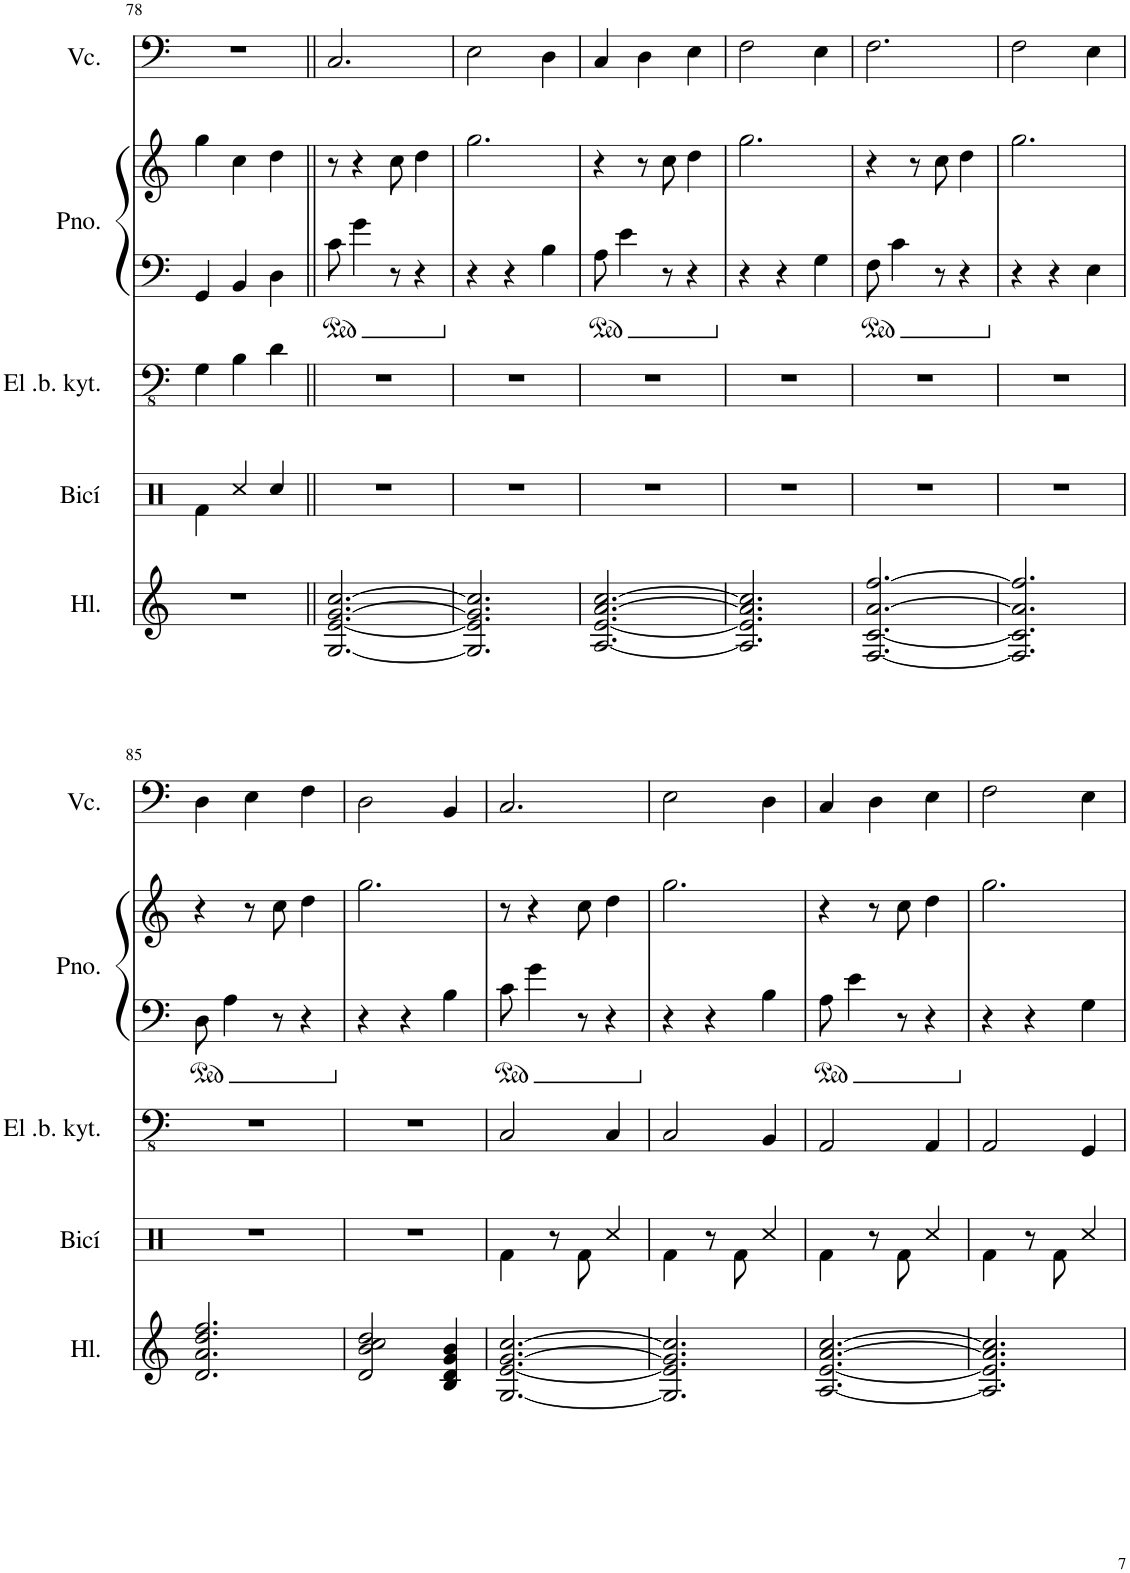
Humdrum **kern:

**kern	**kern	**kern	**kern	**kern	**kern
*part5	*part4	*part3	*part2	*part2	*part1
*staff6	*staff5	*staff4	*staff3	*staff2	*staff1
*I"Hlas	*I"Bicí souprava	*I"Elektrická basová kytara	*I"Piano	*	*I"Violoncello
*I'Hl.	*I'Bicí	*I'El .b. kyt.	*I'Pno.	*	*I'Vc.
!!LO:PB:g=z
*clefG2	*clefX	*clefFv4	*clefF4	*clefG2	*clefF4
*k[]	*k[]	*k[]	*k[]	*k[]	*k[]
*M3/4	*M3/4	*M3/4	*M3/4	*M3/4	*M3/4
=78	=78	=78	=78	=78	=78
2.r	4Rf\	4GG\	4GG/	4gg\	2.r
.	4Rcc/	4BB\	4BB/	4cc\	.
.	4Rcc/	4D\	4D\	4dd\	.
=79||	=79||	=79||	=79||	=79||	=79||
[2.G/ [2.e/ [2.g/ [2.cc/	2.r	2.r	8c\	8r	2.C/
.	.	.	4g\	4r	.
.	.	.	8r	8cc\	.
.	.	.	4r	4dd\	.
=80	=80	=80	=80	=80	=80
2.G/] 2.e/] 2.g/] 2.cc/]	2.r	2.r	4r	2.gg\	2E\
.	.	.	4r	.	.
.	.	.	4B\	.	4D\
=81	=81	=81	=81	=81	=81
[2.A/ [2.e/ [2.a/ [2.cc/	2.r	2.r	8A\	4r	4C/
.	.	.	4e\	.	.
.	.	.	.	8r	4D\
.	.	.	8r	8cc\	.
.	.	.	4r	4dd\	4E\
=82	=82	=82	=82	=82	=82
2.A/] 2.e/] 2.a/] 2.cc/]	2.r	2.r	4r	2.gg\	2F\
.	.	.	4r	.	.
.	.	.	4G\	.	4E\
=83	=83	=83	=83	=83	=83
[2.F/ [2.c/ [2.a/ [2.ff/	2.r	2.r	8F\	4r	2.F\
.	.	.	4c\	.	.
.	.	.	.	8r	.
.	.	.	8r	8cc\	.
.	.	.	4r	4dd\	.
=84	=84	=84	=84	=84	=84
2.F/] 2.c/] 2.a/] 2.ff/]	2.r	2.r	4r	2.gg\	2F\
.	.	.	4r	.	.
.	.	.	4E\	.	4E\
!!LO:LB:g=z
=85	=85	=85	=85	=85	=85
2.d/ 2.a/ 2.dd/ 2.ff/	2.r	2.r	8D\	4r	4D\
.	.	.	4A\	.	.
.	.	.	.	8r	4E\
.	.	.	8r	8cc\	.
.	.	.	4r	4dd\	4F\
=86	=86	=86	=86	=86	=86
2d/ 2b/ 2cc/ 2dd/	2.r	2.r	4r	2.gg\	2D\
.	.	.	4r	.	.
4B/ 4d/ 4g/ 4b/	.	.	4B\	.	4BB/
=87	=87	=87	=87	=87	=87
[2.G/ [2.e/ [2.g/ [2.cc/	4Rf\	2CC/	8c\	8r	2.C/
.	.	.	4g\	4r	.
.	8r	.	.	.	.
.	8Rf\	.	8r	8cc\	.
.	4Rcc/	4CC/	4r	4dd\	.
=88	=88	=88	=88	=88	=88
2.G/] 2.e/] 2.g/] 2.cc/]	4Rf\	2CC/	4r	2.gg\	2E\
.	8r	.	4r	.	.
.	8Rf\	.	.	.	.
.	4Rcc/	4BBB/	4B\	.	4D\
=89	=89	=89	=89	=89	=89
[2.A/ [2.e/ [2.a/ [2.cc/	4Rf\	2AAA/	8A\	4r	4C/
.	.	.	4e\	.	.
.	8r	.	.	8r	4D\
.	8Rf\	.	8r	8cc\	.
.	4Rcc/	4AAA/	4r	4dd\	4E\
=90	=90	=90	=90	=90	=90
2.A/] 2.e/] 2.a/] 2.cc/]	4Rf\	2AAA/	4r	2.gg\	2F\
.	8r	.	4r	.	.
.	8Rf\	.	.	.	.
.	4Rcc/	4GGG/	4G\	.	4E\
=	=	=	=	=	=
*-	*-	*-	*-	*-	*-
